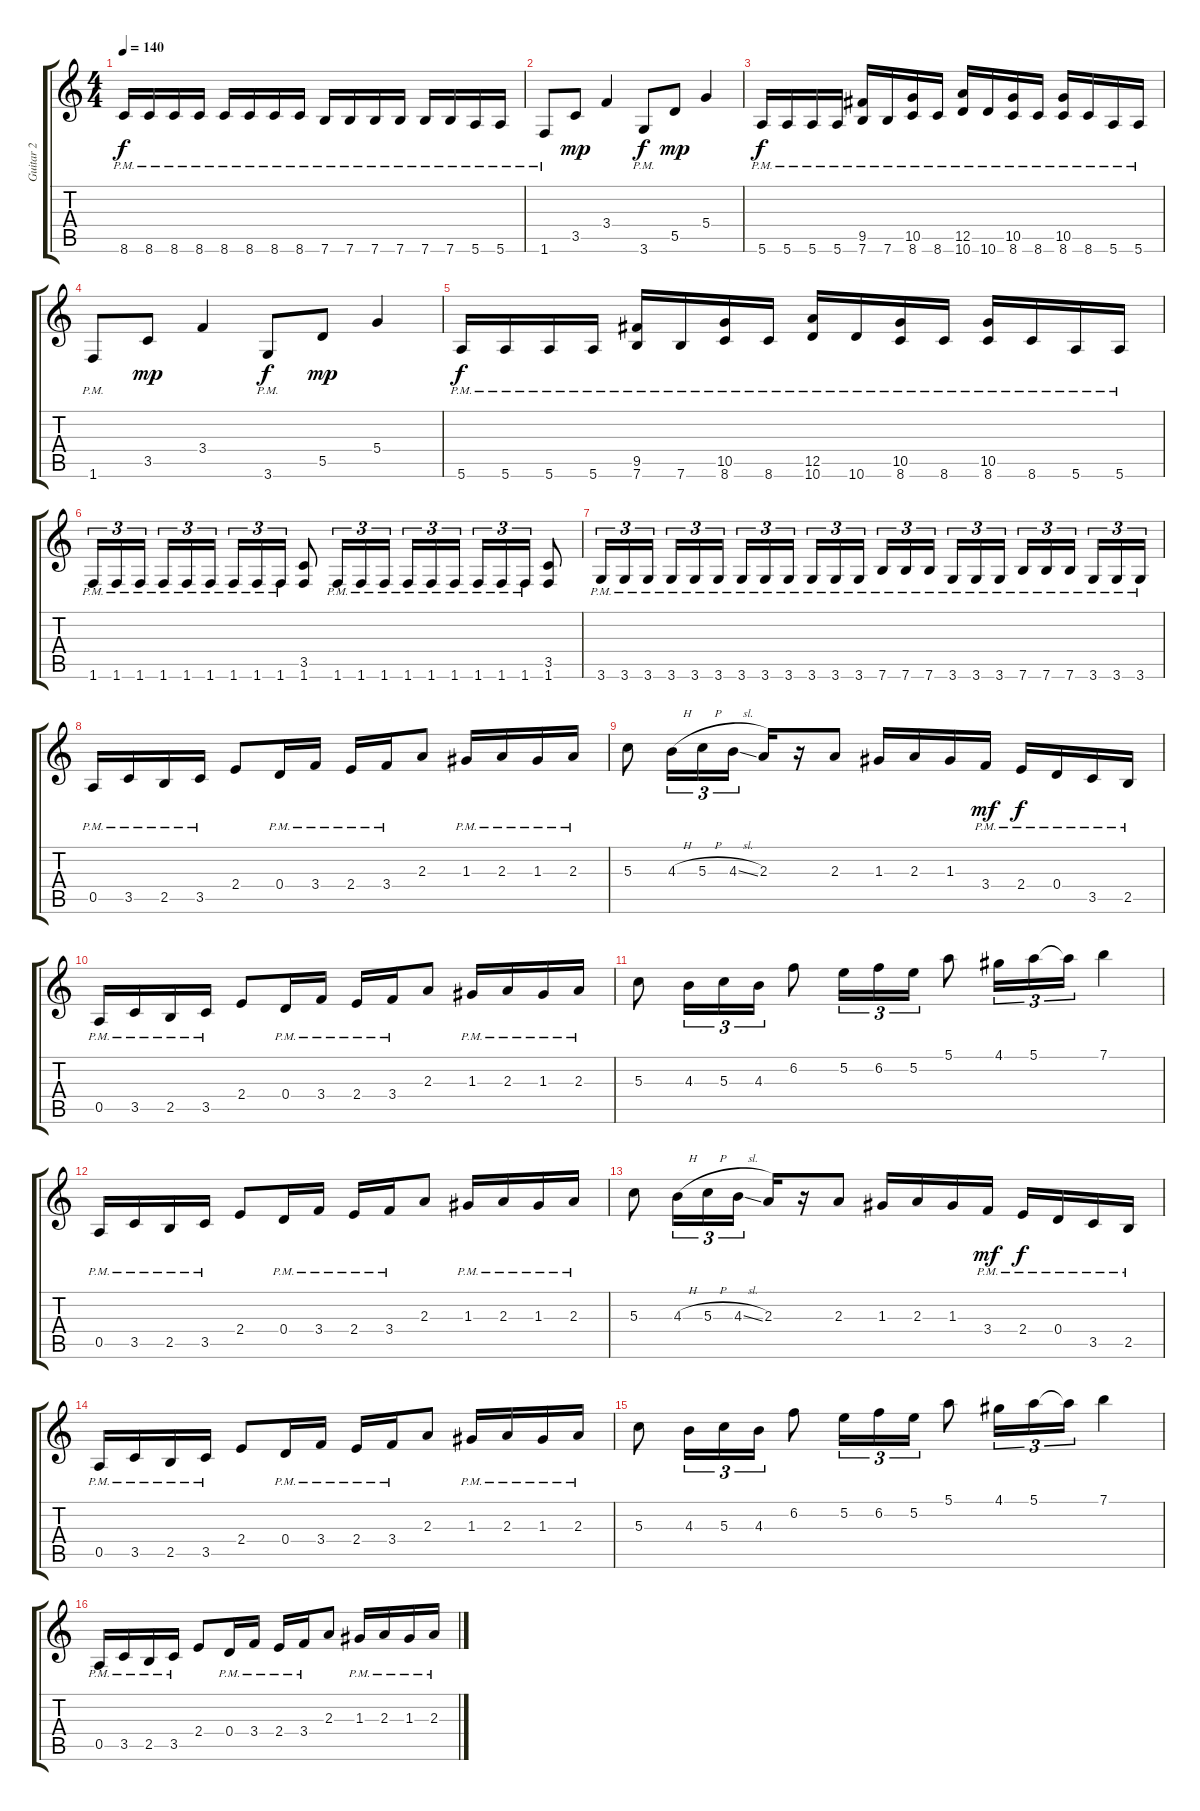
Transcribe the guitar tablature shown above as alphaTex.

\track ("Guitar 2" "Guitar 2") {instrument distortionguitar}
\staff {score tabs}
\tuning (E4 B3 G3 D3 A2 E2) {hide}
\ts (4 4)
\tempo 140
\clef g2
\ks c
8.6{pm}.16{dy f} 8.6{pm}.16 8.6{pm}.16 8.6{pm}.16 8.6{pm}.16 8.6{pm}.16 8.6{pm}.16 8.6{pm}.16 7.6{pm}.16 7.6{pm}.16 7.6{pm}.16 7.6{pm}.16 7.6{pm}.16 7.6{pm}.16 5.6{pm}.16 5.6{pm}.16 |
1.6{pm}.8 3.5.8{dy mp} 3.4.4 3.6{pm}.8{dy f} 5.5.8{dy mp} 5.4.4 |
5.6{pm}.16{dy f} 5.6{pm}.16 5.6{pm}.16 5.6{pm}.16 (9.5{pm} 7.6{pm}).16 7.6{pm}.16 (10.5{pm} 8.6{pm}).16 8.6{pm}.16 (12.5{pm} 10.6{pm}).16 10.6{pm}.16 (10.5{pm} 8.6{pm}).16 8.6{pm}.16 (10.5{pm} 8.6{pm}).16 8.6{pm}.16 5.6{pm}.16 5.6{pm}.16 |
1.6{pm}.8 3.5.8{dy mp} 3.4.4 3.6{pm}.8{dy f} 5.5.8{dy mp} 5.4.4 |
5.6{pm}.16{dy f} 5.6{pm}.16 5.6{pm}.16 5.6{pm}.16 (9.5{pm} 7.6{pm}).16 7.6{pm}.16 (10.5{pm} 8.6{pm}).16 8.6{pm}.16 (12.5{pm} 10.6{pm}).16 10.6{pm}.16 (10.5{pm} 8.6{pm}).16 8.6{pm}.16 (10.5{pm} 8.6{pm}).16 8.6{pm}.16 5.6{pm}.16 5.6{pm}.16 |
1.6{pm}.16{tu (3 2)} 1.6{pm}.16{tu (3 2)} 1.6{pm}.16{tu (3 2)} 1.6{pm}.16{tu (3 2)} 1.6{pm}.16{tu (3 2)} 1.6{pm}.16{tu (3 2)} 1.6{pm}.16{tu (3 2)} 1.6{pm}.16{tu (3 2)} 1.6{pm}.16{tu (3 2)} (3.5 1.6).8 1.6{pm}.16{tu (3 2)} 1.6{pm}.16{tu (3 2)} 1.6{pm}.16{tu (3 2)} 1.6{pm}.16{tu (3 2)} 1.6{pm}.16{tu (3 2)} 1.6{pm}.16{tu (3 2)} 1.6{pm}.16{tu (3 2)} 1.6{pm}.16{tu (3 2)} 1.6{pm}.16{tu (3 2)} (3.5 1.6).8 |
3.6{pm}.16{tu (3 2)} 3.6{pm}.16{tu (3 2)} 3.6{pm}.16{tu (3 2)} 3.6{pm}.16{tu (3 2)} 3.6{pm}.16{tu (3 2)} 3.6{pm}.16{tu (3 2)} 3.6{pm}.16{tu (3 2)} 3.6{pm}.16{tu (3 2)} 3.6{pm}.16{tu (3 2)} 3.6{pm}.16{tu (3 2)} 3.6{pm}.16{tu (3 2)} 3.6{pm}.16{tu (3 2)} 7.6{pm}.16{tu (3 2)} 7.6{pm}.16{tu (3 2)} 7.6{pm}.16{tu (3 2)} 3.6{pm}.16{tu (3 2)} 3.6{pm}.16{tu (3 2)} 3.6{pm}.16{tu (3 2)} 7.6{pm}.16{tu (3 2)} 7.6{pm}.16{tu (3 2)} 7.6{pm}.16{tu (3 2)} 3.6{pm}.16{tu (3 2)} 3.6{pm}.16{tu (3 2)} 3.6{pm}.16{tu (3 2)} |
0.5{pm}.16 3.5{pm}.16 2.5{pm}.16 3.5{pm}.16 2.4.8 0.4{pm}.16 3.4{pm}.16 2.4{pm}.16 3.4{pm}.16 2.3.8 1.3{pm}.16 2.3{pm}.16 1.3{pm}.16 2.3{pm}.16 |
5.3.8 4.3{h}.16{tu (3 2)} 5.3{h}.16{tu (3 2)} 4.3{sl}.16{tu (3 2)} 2.3.16 r.16 2.3.8 1.3.16 2.3.16 1.3.16 3.4{pm}.16{dy mf} 2.4{pm}.16{dy f} 0.4{pm}.16 3.5{pm}.16 2.5{pm}.16 |
0.5{pm}.16 3.5{pm}.16 2.5{pm}.16 3.5{pm}.16 2.4.8 0.4{pm}.16 3.4{pm}.16 2.4{pm}.16 3.4{pm}.16 2.3.8 1.3{pm}.16 2.3{pm}.16 1.3{pm}.16 2.3{pm}.16 |
5.3.8 4.3.16{tu (3 2)} 5.3.16{tu (3 2)} 4.3.16{tu (3 2)} 6.2.8 5.2.16{tu (3 2)} 6.2.16{tu (3 2)} 5.2.16{tu (3 2)} 5.1.8 4.1.16{tu (3 2)} 5.1.16{tu (3 2)} 5.1{t}.16{tu (3 2)} 7.1.4 |
0.5{pm}.16 3.5{pm}.16 2.5{pm}.16 3.5{pm}.16 2.4.8 0.4{pm}.16 3.4{pm}.16 2.4{pm}.16 3.4{pm}.16 2.3.8 1.3{pm}.16 2.3{pm}.16 1.3{pm}.16 2.3{pm}.16 |
5.3.8 4.3{h}.16{tu (3 2)} 5.3{h}.16{tu (3 2)} 4.3{sl}.16{tu (3 2)} 2.3.16 r.16 2.3.8 1.3.16 2.3.16 1.3.16 3.4{pm}.16{dy mf} 2.4{pm}.16{dy f} 0.4{pm}.16 3.5{pm}.16 2.5{pm}.16 |
0.5{pm}.16 3.5{pm}.16 2.5{pm}.16 3.5{pm}.16 2.4.8 0.4{pm}.16 3.4{pm}.16 2.4{pm}.16 3.4{pm}.16 2.3.8 1.3{pm}.16 2.3{pm}.16 1.3{pm}.16 2.3{pm}.16 |
5.3.8 4.3.16{tu (3 2)} 5.3.16{tu (3 2)} 4.3.16{tu (3 2)} 6.2.8 5.2.16{tu (3 2)} 6.2.16{tu (3 2)} 5.2.16{tu (3 2)} 5.1.8 4.1.16{tu (3 2)} 5.1.16{tu (3 2)} 5.1{t}.16{tu (3 2)} 7.1.4 |
0.5{pm}.16 3.5{pm}.16 2.5{pm}.16 3.5{pm}.16 2.4.8 0.4{pm}.16 3.4{pm}.16 2.4{pm}.16 3.4{pm}.16 2.3.8 1.3{pm}.16 2.3{pm}.16 1.3{pm}.16 2.3{pm}.16
